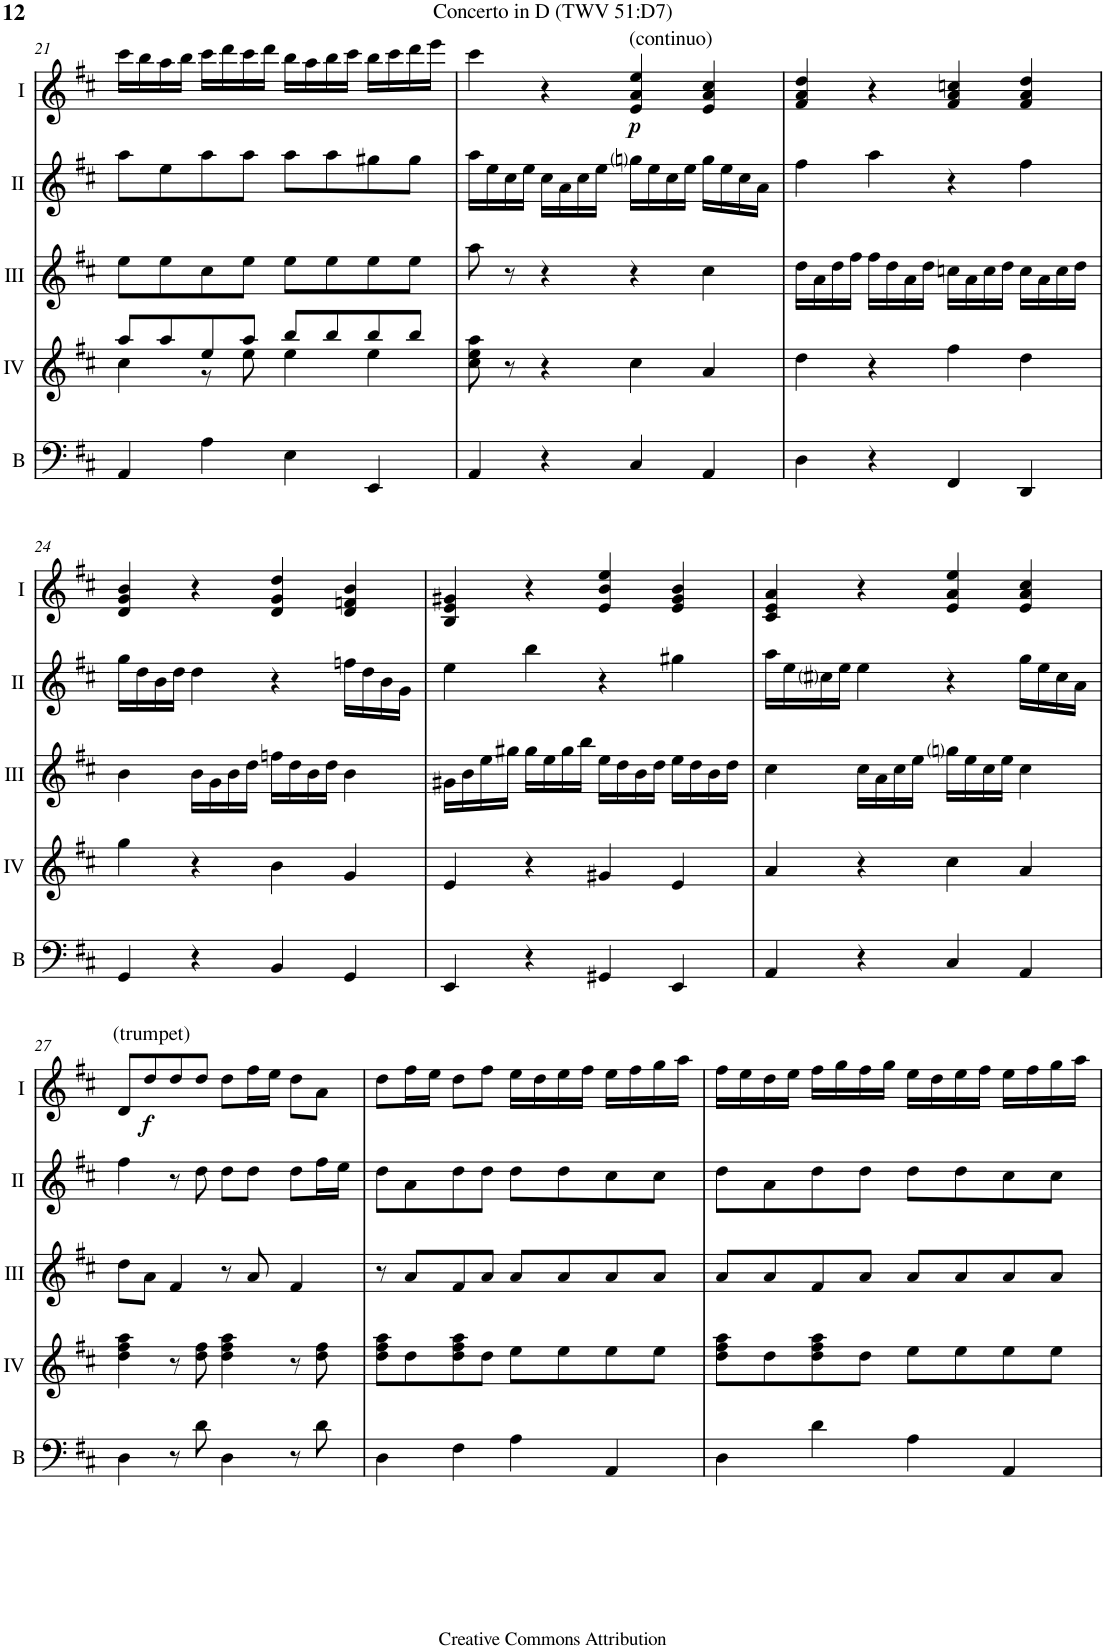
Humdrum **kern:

**kern	**kern	**kern	**kern	**kern	**dynam
*part5	*part4	*part3	*part2	*part1	*part1
*staff5	*staff4	*staff3	*staff2	*staff1	*staff1
*I"Bass	*I"Acc. 4	*I"Acc. 3	*I"Acc. 2	*I"Acc. 1	*
*I'B	*	*	*	*	*
!!LO:PB:g=z
*clefF4	*clefG2	*clefG2	*clefG2	*clefG2	*
*Trd7c12	*Trd7c12	*	*	*	*
*k[f#c#]	*k[f#c#]	*k[f#c#]	*k[f#c#]	*k[f#c#]	*
*M4/4	*M4/4	*M4/4	*M4/4	*M4/4	*
*met(c)	*met(c)	*met(c)	*met(c)	*met(c)	*
=21	=21	=21	=21	=21	=21
*	*^	*	*	*	*
4AA/	8aa/L	4cc#\	8ee\L	8aa\L	16ccc#\LL	.
.	.	.	.	.	16bb\	.
.	8aa/	.	8ee\	8ee\	16aa\	.
.	.	.	.	.	16bb\JJ	.
4A\	8ee/	8r	8cc#\	8aa\	16ccc#\LL	.
.	.	.	.	.	16ddd\	.
.	8aa/J	8ee\	8ee\J	8aa\J	16ccc#\	.
.	.	.	.	.	16ddd\JJ	.
4E\	8bb/L	4ee\	8ee\L	8aa\L	16bb\LL	.
.	.	.	.	.	16aa\	.
.	8bb/	.	8ee\	8aa\	16bb\	.
.	.	.	.	.	16ccc#\JJ	.
4EE/	8bb/	4ee\	8ee\	8gg#X\	16bb\LL	.
.	.	.	.	.	16ccc#\	.
.	8bb/J	.	8ee\J	8gg#\J	16ddd\	.
.	.	.	.	.	16eee\JJ	.
*	*v	*v	*	*	*	*
=22	=22	=22	=22	=22	=22
4AA/	8cc#\ 8ee\ 8aa\	8aa\	16aa\LL	4ccc#\	.
.	.	.	16ee\	.	.
.	8r	8r	16cc#\	.	.
.	.	.	16ee\JJ	.	.
4r	4r	4r	16cc#\LL	4r	.
.	.	.	16a\	.	.
.	.	.	16cc#\	.	.
.	.	.	16ee\JJ	.	.
!	!	!	!	!LO:TX:a:t=(continuo)	!
!	!	!	!	!	!LO:DY:b
4C#/	4cc#\	4r	16ggni\LL	4e/ 4a/ 4ee/	p
.	.	.	16ee\	.	.
.	.	.	16cc#\	.	.
.	.	.	16ee\JJ	.	.
4AA/	4a/	4cc#\	16gg\LL	4e/ 4a/ 4cc#/	.
.	.	.	16ee\	.	.
.	.	.	16cc#\	.	.
.	.	.	16a\JJ	.	.
=23	=23	=23	=23	=23	=23
4D\	4dd\	16dd\LL	4ff#\	4f#/ 4a/ 4dd/	.
.	.	16a\	.	.	.
.	.	16dd\	.	.	.
.	.	16ff#\JJ	.	.	.
4r	4r	16ff#\LL	4aa\	4r	.
.	.	16dd\	.	.	.
.	.	16a\	.	.	.
.	.	16dd\JJ	.	.	.
4FF#/	4ff#\	16ccn\LL	4r	4f#/ 4a/ 4ccn/	.
.	.	16a\	.	.	.
.	.	16cc\	.	.	.
.	.	16dd\JJ	.	.	.
4DD/	4dd\	16cc\LL	4ff#\	4f#/ 4a/ 4dd/	.
.	.	16a\	.	.	.
.	.	16cc\	.	.	.
.	.	16dd\JJ	.	.	.
!!LO:LB:g=z
=24	=24	=24	=24	=24	=24
4GG/	4gg\	4b\	16gg\LL	4d/ 4g/ 4b/	.
.	.	.	16dd\	.	.
.	.	.	16b\	.	.
.	.	.	16dd\JJ	.	.
4r	4r	16b\LL	4dd\	4r	.
.	.	16g\	.	.	.
.	.	16b\	.	.	.
.	.	16dd\JJ	.	.	.
4BB/	4b\	16ffn\LL	4r	4d/ 4g/ 4dd/	.
.	.	16dd\	.	.	.
.	.	16b\	.	.	.
.	.	16dd\JJ	.	.	.
4GG/	4g/	4b\	16ffn\LL	4d/ 4fn/ 4b/	.
.	.	.	16dd\	.	.
.	.	.	16b\	.	.
.	.	.	16g\JJ	.	.
=25	=25	=25	=25	=25	=25
4EE/	4e/	16g#X\LL	4ee\	4B/ 4e/ 4g#X/	.
.	.	16b\	.	.	.
.	.	16ee\	.	.	.
.	.	16gg#X\JJ	.	.	.
4r	4r	16gg#\LL	4bb\	4r	.
.	.	16ee\	.	.	.
.	.	16gg#\	.	.	.
.	.	16bb\JJ	.	.	.
4GG#X/	4g#X/	16ee\LL	4r	4e/ 4b/ 4ee/	.
.	.	16dd\	.	.	.
.	.	16b\	.	.	.
.	.	16dd\JJ	.	.	.
4EE/	4e/	16ee\LL	4gg#X\	4e/ 4g#/ 4b/	.
.	.	16dd\	.	.	.
.	.	16b\	.	.	.
.	.	16dd\JJ	.	.	.
=26	=26	=26	=26	=26	=26
4AA/	4a/	4cc#\	16aa\LL	4c#/ 4e/ 4a/	.
.	.	.	16ee\	.	.
.	.	.	16cc#i\	.	.
.	.	.	16ee\JJ	.	.
4r	4r	16cc#\LL	4ee\	4r	.
.	.	16a\	.	.	.
.	.	16cc#\	.	.	.
.	.	16ee\JJ	.	.	.
4C#/	4cc#\	16ggni\LL	4r	4e/ 4a/ 4ee/	.
.	.	16ee\	.	.	.
.	.	16cc#\	.	.	.
.	.	16ee\JJ	.	.	.
4AA/	4a/	4cc#\	16gg\LL	4e/ 4a/ 4cc#/	.
.	.	.	16ee\	.	.
.	.	.	16cc#\	.	.
.	.	.	16a\JJ	.	.
!!LO:LB:g=z
=27	=27	=27	=27	=27	=27
!	!	!	!	!LO:TX:a:t=(trumpet)	!
4D\	4dd\ 4ff#\ 4aa\	8dd\L	4ff#\	8d/L	.
!	!	!	!	!	!LO:DY:b
.	.	8a\J	.	8dd/	f
8r	8r	4f#/	8r	8dd/	.
8d\	8dd\ 8ff#\	.	8dd\	8dd/J	.
4D\	4dd\ 4ff#\ 4aa\	8r	8dd\L	8dd\L	.
.	.	8a/	8dd\J	16ff#\L	.
.	.	.	.	16ee\JJ	.
8r	8r	4f#/	8dd\L	8dd\L	.
8d\	8dd\ 8ff#\	.	16ff#\L	8a\J	.
.	.	.	16ee\JJ	.	.
=28	=28	=28	=28	=28	=28
4D\	8dd\ 8ff#\ 8aa\L	8r	8dd\L	8dd\L	.
.	8dd\	8a/L	8a\	16ff#\L	.
.	.	.	.	16ee\JJ	.
4F#\	8dd\ 8ff#\ 8aa\	8f#/	8dd\	8dd\L	.
.	8dd\J	8a/J	8dd\J	8ff#\J	.
4A\	8ee\L	8a/L	8dd\L	16ee\LL	.
.	.	.	.	16dd\	.
.	8ee\	8a/	8dd\	16ee\	.
.	.	.	.	16ff#\JJ	.
4AA/	8ee\	8a/	8cc#\	16ee\LL	.
.	.	.	.	16ff#\	.
.	8ee\J	8a/J	8cc#\J	16gg\	.
.	.	.	.	16aa\JJ	.
=29	=29	=29	=29	=29	=29
4D\	8dd\ 8ff#\ 8aa\L	8a/L	8dd\L	16ff#\LL	.
.	.	.	.	16ee\	.
.	8dd\	8a/	8a\	16dd\	.
.	.	.	.	16ee\JJ	.
4d\	8dd\ 8ff#\ 8aa\	8f#/	8dd\	16ff#\LL	.
.	.	.	.	16gg\	.
.	8dd\J	8a/J	8dd\J	16ff#\	.
.	.	.	.	16gg\JJ	.
4A\	8ee\L	8a/L	8dd\L	16ee\LL	.
.	.	.	.	16dd\	.
.	8ee\	8a/	8dd\	16ee\	.
.	.	.	.	16ff#\JJ	.
4AA/	8ee\	8a/	8cc#\	16ee\LL	.
.	.	.	.	16ff#\	.
.	8ee\J	8a/J	8cc#\J	16gg\	.
.	.	.	.	16aa\JJ	.
=	=	=	=	=	=
*-	*-	*-	*-	*-	*-
